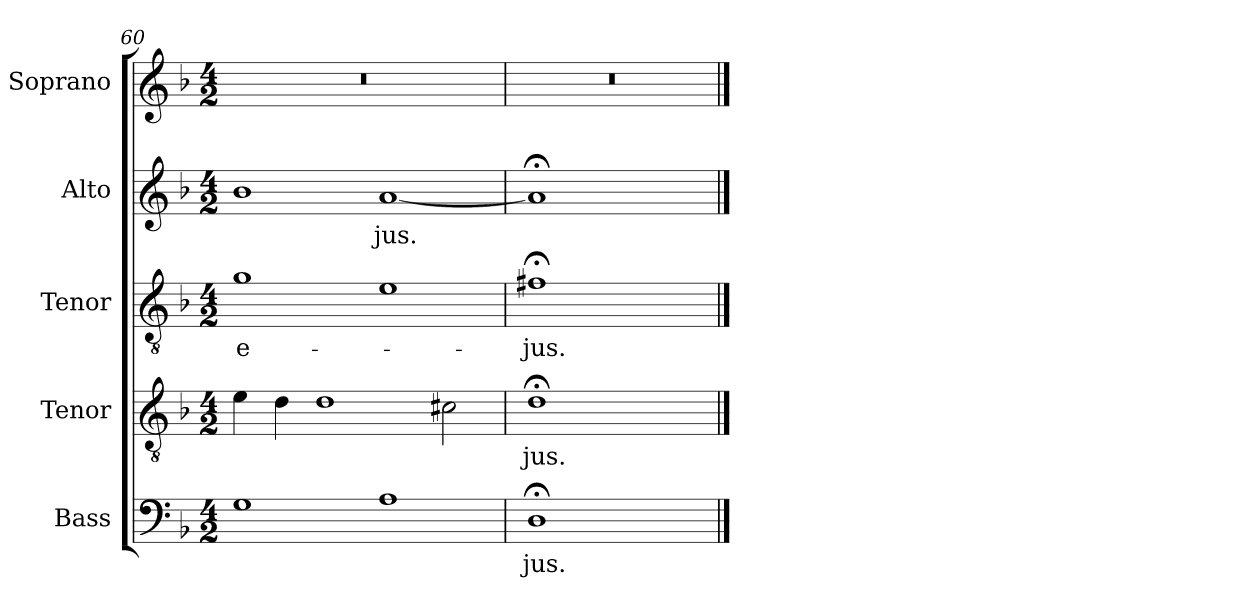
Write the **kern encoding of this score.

**kern	**text	**kern	**text	**kern	**text	**kern	**text	**kern
*part5	*part5	*part4	*part4	*part3	*part3	*part2	*part2	*part1
*staff5	*staff5	*staff4	*staff4	*staff3	*staff3	*staff2	*staff2	*staff1
*I"Bass	*	*I"Tenor	*	*I"Tenor	*	*I"Alto	*	*I"Soprano
*I'B.	*	*I'T.	*	*I'T.	*	*I'A.	*	*I'S.
*clefF4	*	*clefGv2	*	*clefGv2	*	*clefG2	*	*clefG2
*	*	*ITrd7c12	*	*ITrd7c12	*	*	*	*
*k[b-]	*	*k[b-]	*	*k[b-]	*	*k[b-]	*	*k[b-]
*F:	*	*F:	*	*F:	*	*F:	*	*F:
*M4/2	*	*M4/2	*	*M4/2	*	*M4/2	*	*M4/2
=60	=60	=60	=60	=60	=60	=60	=60	=60
!	!	!	!	!	!LO:LY:b:color=#000000	!	!	!LO:N:vis=1
1Gi	.	4Ei\	.	1Gi	e-	1b-i	.	0r
.	.	4Di\	.	.	.	.	.	.
.	.	1Di	.	.	.	.	.	.
!	!	!	!	!	!	!	!LO:LY:b:color=#000000	!
1Ai	.	.	.	1Ei	.	[1ai	-jus.	.
.	.	2C#Xi\	.	.	.	.	.	.
=61	=61	=61	=61	=61	=61	=61	=61	=61
!	!LO:LY:b:color=#000000	!	!	!	!	!	!	!
!	!	!	!LO:LY:b:color=#000000	!	!	!	!	!
!	!	!	!	!	!LO:LY:b:color=#000000	!	!	!
1D;i	-jus.	1D;i	-jus.	1F#X;i	-jus.	1a;i]	.	0r
1ryy	.	1ryy	.	1ryy	.	1ryy	.	.
==	==	==	==	==	==	==	==	==
*-	*-	*-	*-	*-	*-	*-	*-	*-
